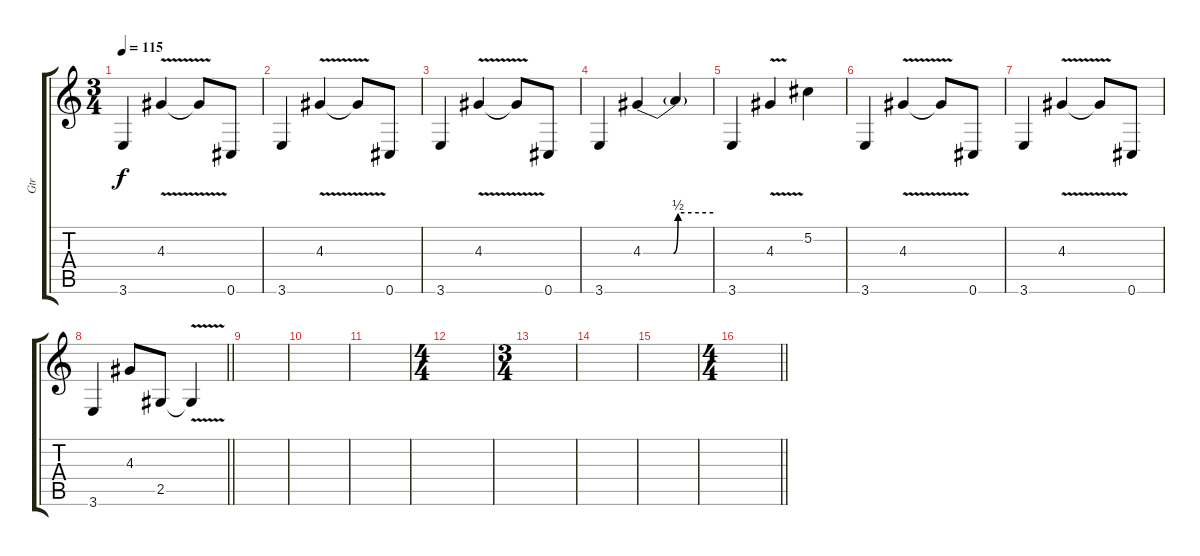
\track ("Gtr" "Gtr") {instrument electricguitarclean}
\staff {score tabs}
\tuning (Db4 Ab3 E3 B2 Gb2 Db2) {hide}
\ts (3 4)
\section ("" "")
\tempo 115
\clef g2
\ks c
3.6.4{dy f} 4.3{v}.4 4.3{t}.8 0.6.8 |
3.6.4 4.3{v}.4 4.3{t}.8 0.6.8 |
3.6.4 4.3{v}.4 4.3{t}.8 0.6.8 |
3.6.4 4.3{be (custom 0 0 26 0 30 2 60 2)}.4 4.3{t}.4 |
3.6.4 4.3{v}.4 5.2.4 |
3.6.4 4.3{v}.4 4.3{t}.8 0.6.8 |
3.6.4 4.3{v}.4 4.3{t}.8 0.6.8 |
\barLineRight lightlight
3.6.4 4.3.8 2.5.8 2.5{v t}.4 |
\section ("" "")
|
|
|
\ts (4 4)
|
\ts (3 4)
|
|
|
\ts (4 4)
\barLineRight lightlight
